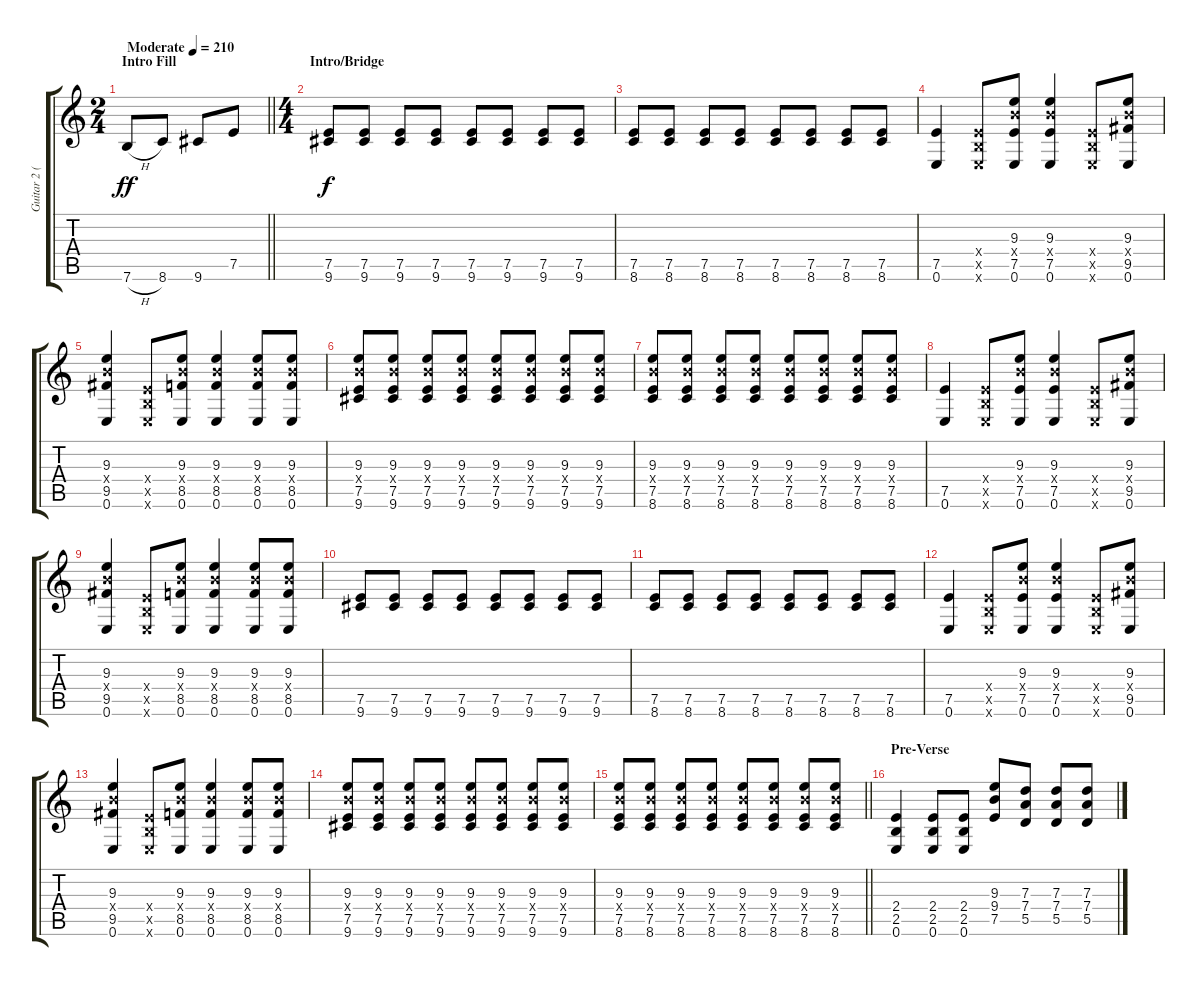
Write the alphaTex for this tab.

\track ("Guitar 2 (Jason)" "Guitar 2 (") {instrument overdrivenguitar}
\staff {score tabs}
\tuning (E4 B3 G3 D3 A2 E2) {hide}
\ts (2 4)
\section ("" "Intro Fill")
\tempo (210 "Moderate")
\clef g2
\barLineRight lightlight
\ks c
7.6{h}.8{dy ff instrument overdrivenguitar} 8.6.8 9.6.8 7.5.8 |
\ts (4 4)
\section ("" "Intro/Bridge")
(7.5 9.6).8{dy f} (7.5 9.6).8 (7.5 9.6).8 (7.5 9.6).8 (7.5 9.6).8 (7.5 9.6).8 (7.5 9.6).8 (7.5 9.6).8 |
(7.5 8.6).8 (7.5 8.6).8 (7.5 8.6).8 (7.5 8.6).8 (7.5 8.6).8 (7.5 8.6).8 (7.5 8.6).8 (7.5 8.6).8 |
(7.5 0.6).4 (2.4{x} 2.5{x} 0.6{x}).8 (9.3 9.4{x} 7.5 0.6).8 (9.3 9.4{x} 7.5 0.6).4 (2.4{x} 2.5{x} 0.6{x}).8 (9.3 9.4{x} 9.5 0.6).8 |
(9.3 9.4{x} 9.5 0.6).4 (2.4{x} 2.5{x} 0.6{x}).8 (9.3 9.4{x} 8.5 0.6).8 (9.3 9.4{x} 8.5 0.6).4 (9.3 9.4{x} 8.5 0.6).8 (9.3 9.4{x} 8.5 0.6).8 |
(9.3 9.4{x} 7.5 9.6).8 (9.3 9.4{x} 7.5 9.6).8 (9.3 9.4{x} 7.5 9.6).8 (9.3 9.4{x} 7.5 9.6).8 (9.3 9.4{x} 7.5 9.6).8 (9.3 9.4{x} 7.5 9.6).8 (9.3 9.4{x} 7.5 9.6).8 (9.3 9.4{x} 7.5 9.6).8 |
(9.3 9.4{x} 7.5 8.6).8 (9.3 9.4{x} 7.5 8.6).8 (9.3 9.4{x} 7.5 8.6).8 (9.3 9.4{x} 7.5 8.6).8 (9.3 9.4{x} 7.5 8.6).8 (9.3 9.4{x} 7.5 8.6).8 (9.3 9.4{x} 7.5 8.6).8 (9.3 9.4{x} 7.5 8.6).8 |
(7.5 0.6).4 (2.4{x} 2.5{x} 0.6{x}).8 (9.3 9.4{x} 7.5 0.6).8 (9.3 9.4{x} 7.5 0.6).4 (2.4{x} 2.5{x} 0.6{x}).8 (9.3 9.4{x} 9.5 0.6).8 |
(9.3 9.4{x} 9.5 0.6).4 (2.4{x} 2.5{x} 0.6{x}).8 (9.3 9.4{x} 8.5 0.6).8 (9.3 9.4{x} 8.5 0.6).4 (9.3 9.4{x} 8.5 0.6).8 (9.3 9.4{x} 8.5 0.6).8 |
(7.5 9.6).8 (7.5 9.6).8 (7.5 9.6).8 (7.5 9.6).8 (7.5 9.6).8 (7.5 9.6).8 (7.5 9.6).8 (7.5 9.6).8 |
(7.5 8.6).8 (7.5 8.6).8 (7.5 8.6).8 (7.5 8.6).8 (7.5 8.6).8 (7.5 8.6).8 (7.5 8.6).8 (7.5 8.6).8 |
(7.5 0.6).4 (2.4{x} 2.5{x} 0.6{x}).8 (9.3 9.4{x} 7.5 0.6).8 (9.3 9.4{x} 7.5 0.6).4 (2.4{x} 2.5{x} 0.6{x}).8 (9.3 9.4{x} 9.5 0.6).8 |
(9.3 9.4{x} 9.5 0.6).4 (2.4{x} 2.5{x} 0.6{x}).8 (9.3 9.4{x} 8.5 0.6).8 (9.3 9.4{x} 8.5 0.6).4 (9.3 9.4{x} 8.5 0.6).8 (9.3 9.4{x} 8.5 0.6).8 |
(9.3 9.4{x} 7.5 9.6).8 (9.3 9.4{x} 7.5 9.6).8 (9.3 9.4{x} 7.5 9.6).8 (9.3 9.4{x} 7.5 9.6).8 (9.3 9.4{x} 7.5 9.6).8 (9.3 9.4{x} 7.5 9.6).8 (9.3 9.4{x} 7.5 9.6).8 (9.3 9.4{x} 7.5 9.6).8 |
\barLineRight lightlight
(9.3 9.4{x} 7.5 8.6).8 (9.3 9.4{x} 7.5 8.6).8 (9.3 9.4{x} 7.5 8.6).8 (9.3 9.4{x} 7.5 8.6).8 (9.3 9.4{x} 7.5 8.6).8 (9.3 9.4{x} 7.5 8.6).8 (9.3 9.4{x} 7.5 8.6).8 (9.3 9.4{x} 7.5 8.6).8 |
\section ("" "Pre-Verse")
(2.4 2.5 0.6).4 (2.4 2.5 0.6).8 (2.4 2.5 0.6).8 (9.3 9.4 7.5).8 (7.3 7.4 5.5).8 (7.3 7.4 5.5).8 (7.3 7.4 5.5).8
